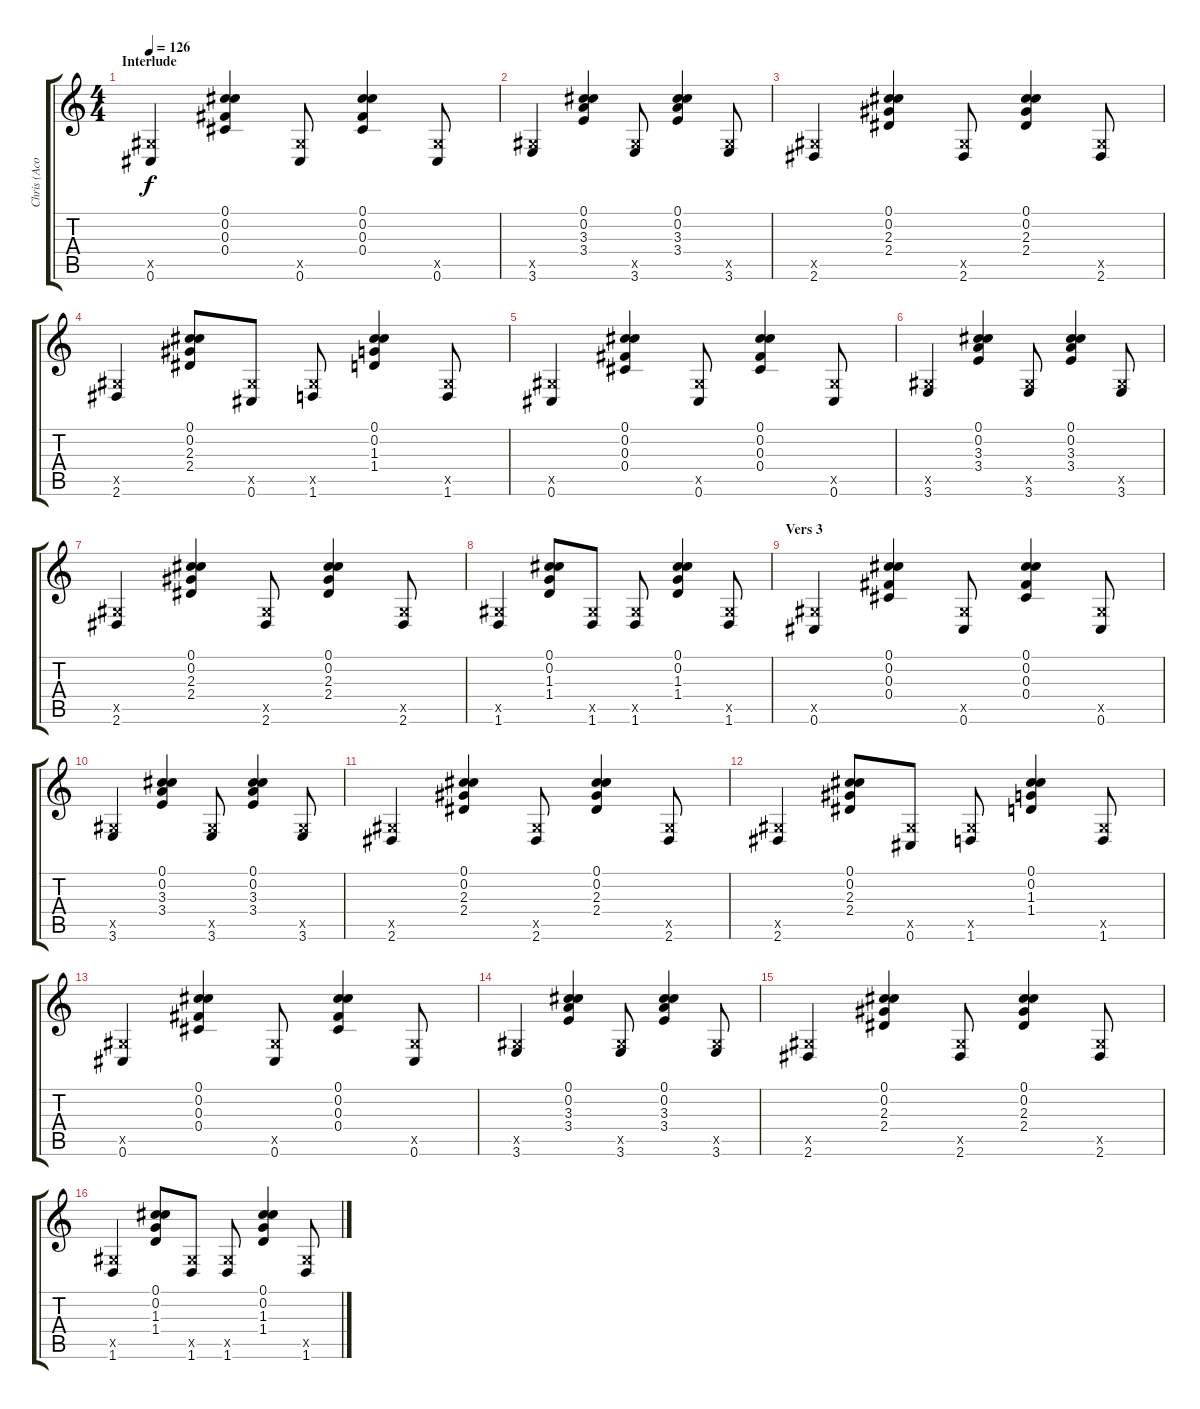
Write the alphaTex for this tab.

\track ("Chris (Acoustic)" "Chris (Aco") {instrument acousticguitarsteel}
\staff {score tabs}
\tuning (Db4 Db4 Gb3 Db3 Ab2 Db2) {hide}
\ts (4 4)
\section ("" "Interlude")
\tempo 126
\clef g2
\ks c
(0.5{x} 0.6).4{dy f} (0.1 0.2 0.3 0.4).4 (0.5{x} 0.6).8 (0.1 0.2 0.3 0.4).4 (0.5{x} 0.6).8 |
(0.5{x} 3.6).4 (0.1 0.2 3.3 3.4).4 (0.5{x} 3.6).8 (0.1 0.2 3.3 3.4).4 (0.5{x} 3.6).8 |
(0.5{x} 2.6).4 (0.1 0.2 2.3 2.4).4 (0.5{x} 2.6).8 (0.1 0.2 2.3 2.4).4 (0.5{x} 2.6).8 |
(0.5{x} 2.6).4 (0.1 0.2 2.3 2.4).8 (0.5{x} 0.6).8 (0.5{x} 1.6).8 (0.1 0.2 1.3 1.4).4 (0.5{x} 1.6).8 |
(0.5{x} 0.6).4 (0.1 0.2 0.3 0.4).4 (0.5{x} 0.6).8 (0.1 0.2 0.3 0.4).4 (0.5{x} 0.6).8 |
(0.5{x} 3.6).4 (0.1 0.2 3.3 3.4).4 (0.5{x} 3.6).8 (0.1 0.2 3.3 3.4).4 (0.5{x} 3.6).8 |
(0.5{x} 2.6).4 (0.1 0.2 2.3 2.4).4 (0.5{x} 2.6).8 (0.1 0.2 2.3 2.4).4 (0.5{x} 2.6).8 |
(0.5{x} 1.6).4 (0.1 0.2 1.3 1.4).8 (0.5{x} 1.6).8 (0.5{x} 1.6).8 (0.1 0.2 1.3 1.4).4 (0.5{x} 1.6).8 |
\section ("" "Vers 3")
(0.5{x} 0.6).4 (0.1 0.2 0.3 0.4).4 (0.5{x} 0.6).8 (0.1 0.2 0.3 0.4).4 (0.5{x} 0.6).8 |
(0.5{x} 3.6).4 (0.1 0.2 3.3 3.4).4 (0.5{x} 3.6).8 (0.1 0.2 3.3 3.4).4 (0.5{x} 3.6).8 |
(0.5{x} 2.6).4 (0.1 0.2 2.3 2.4).4 (0.5{x} 2.6).8 (0.1 0.2 2.3 2.4).4 (0.5{x} 2.6).8 |
(0.5{x} 2.6).4 (0.1 0.2 2.3 2.4).8 (0.5{x} 0.6).8 (0.5{x} 1.6).8 (0.1 0.2 1.3 1.4).4 (0.5{x} 1.6).8 |
(0.5{x} 0.6).4 (0.1 0.2 0.3 0.4).4 (0.5{x} 0.6).8 (0.1 0.2 0.3 0.4).4 (0.5{x} 0.6).8 |
(0.5{x} 3.6).4 (0.1 0.2 3.3 3.4).4 (0.5{x} 3.6).8 (0.1 0.2 3.3 3.4).4 (0.5{x} 3.6).8 |
(0.5{x} 2.6).4 (0.1 0.2 2.3 2.4).4 (0.5{x} 2.6).8 (0.1 0.2 2.3 2.4).4 (0.5{x} 2.6).8 |
(0.5{x} 1.6).4 (0.1 0.2 1.3 1.4).8 (0.5{x} 1.6).8 (0.5{x} 1.6).8 (0.1 0.2 1.3 1.4).4 (0.5{x} 1.6).8
